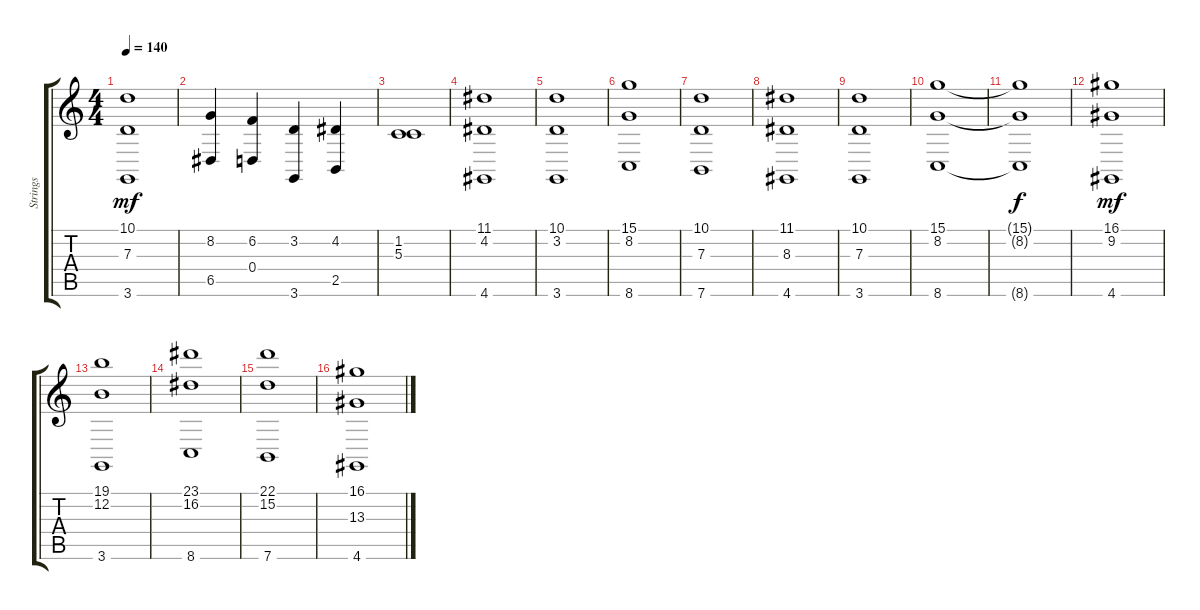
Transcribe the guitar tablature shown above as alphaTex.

\track ("Strings" "Strings") {instrument stringensemble1}
\staff {score tabs}
\tuning (E4 B3 G3 D3 A2 E2) {hide}
\ts (4 4)
\tempo 140
\clef g2
\ks c
(10.1 7.3 3.6).1{dy mf} |
(8.2 6.5).4 (6.2 0.4).4 (3.2 3.6).4 (4.2 2.5).4 |
(1.2 5.3).1 |
(11.1 4.2 4.6).1 |
(10.1 3.2 3.6).1 |
(15.1 8.2 8.6).1 |
(10.1 7.3 7.6).1 |
(11.1 8.3 4.6).1 |
(10.1 7.3 3.6).1 |
(15.1 8.2 8.6).1 |
(15.1{t} 8.2{t} 8.6{t}).1{dy f} |
(16.1 9.2 4.6).1{dy mf} |
(19.1 12.2 3.6).1 |
(23.1 16.2 8.6).1 |
(22.1 15.2 7.6).1 |
(16.1 13.3 4.6).1
